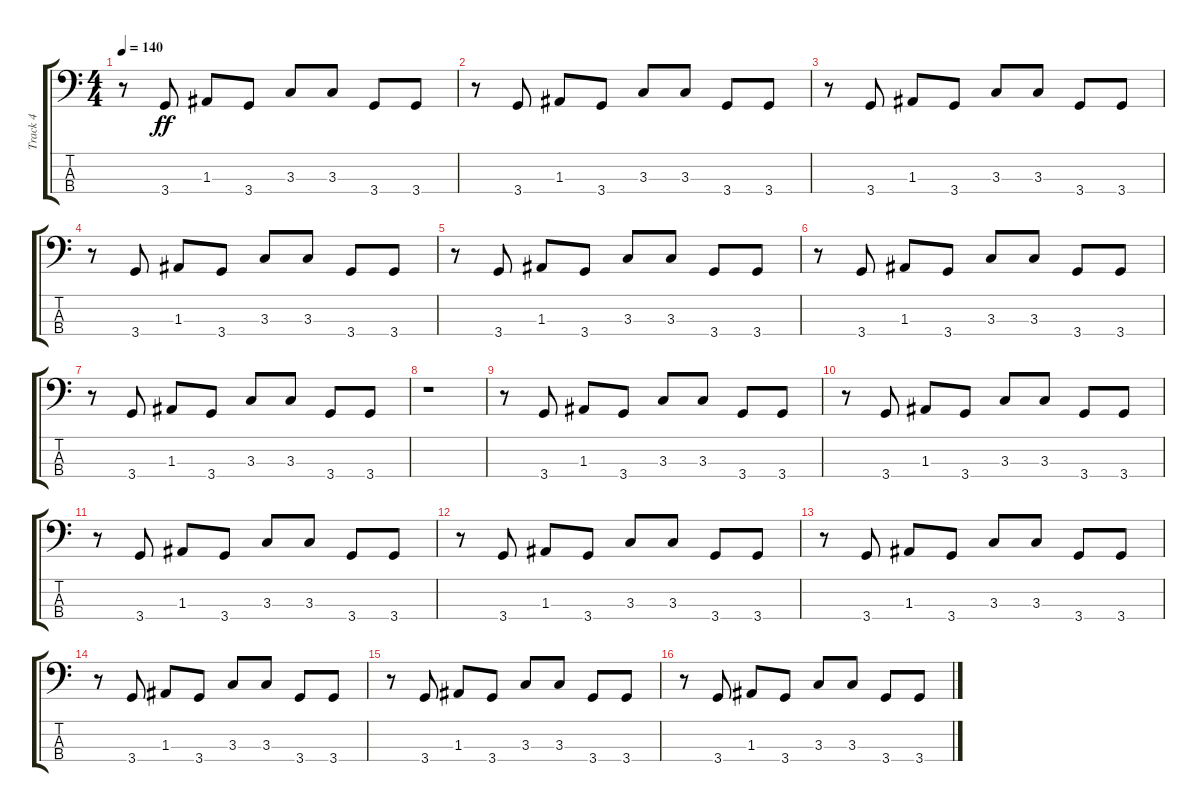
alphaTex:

\track ("Track 4" "Track 4") {instrument electricbasspick}
\staff {score tabs}
\tuning (G2 D2 A1 E1) {hide}
\ts (4 4)
\tempo 140
\clef f4
\ks c
r.8{dy ff} 3.4.8 1.3.8 3.4.8 3.3.8 3.3.8 3.4.8 3.4.8 |
r.8 3.4.8 1.3.8 3.4.8 3.3.8 3.3.8 3.4.8 3.4.8 |
r.8 3.4.8 1.3.8 3.4.8 3.3.8 3.3.8 3.4.8 3.4.8 |
r.8 3.4.8 1.3.8 3.4.8 3.3.8 3.3.8 3.4.8 3.4.8 |
r.8 3.4.8 1.3.8 3.4.8 3.3.8 3.3.8 3.4.8 3.4.8 |
r.8 3.4.8 1.3.8 3.4.8 3.3.8 3.3.8 3.4.8 3.4.8 |
r.8 3.4.8 1.3.8 3.4.8 3.3.8 3.3.8 3.4.8 3.4.8 |
r.1 |
r.8 3.4.8 1.3.8 3.4.8 3.3.8 3.3.8 3.4.8 3.4.8 |
r.8 3.4.8 1.3.8 3.4.8 3.3.8 3.3.8 3.4.8 3.4.8 |
r.8 3.4.8 1.3.8 3.4.8 3.3.8 3.3.8 3.4.8 3.4.8 |
r.8 3.4.8 1.3.8 3.4.8 3.3.8 3.3.8 3.4.8 3.4.8 |
r.8 3.4.8 1.3.8 3.4.8 3.3.8 3.3.8 3.4.8 3.4.8 |
r.8 3.4.8 1.3.8 3.4.8 3.3.8 3.3.8 3.4.8 3.4.8 |
r.8 3.4.8 1.3.8 3.4.8 3.3.8 3.3.8 3.4.8 3.4.8 |
r.8 3.4.8 1.3.8 3.4.8 3.3.8 3.3.8 3.4.8 3.4.8
